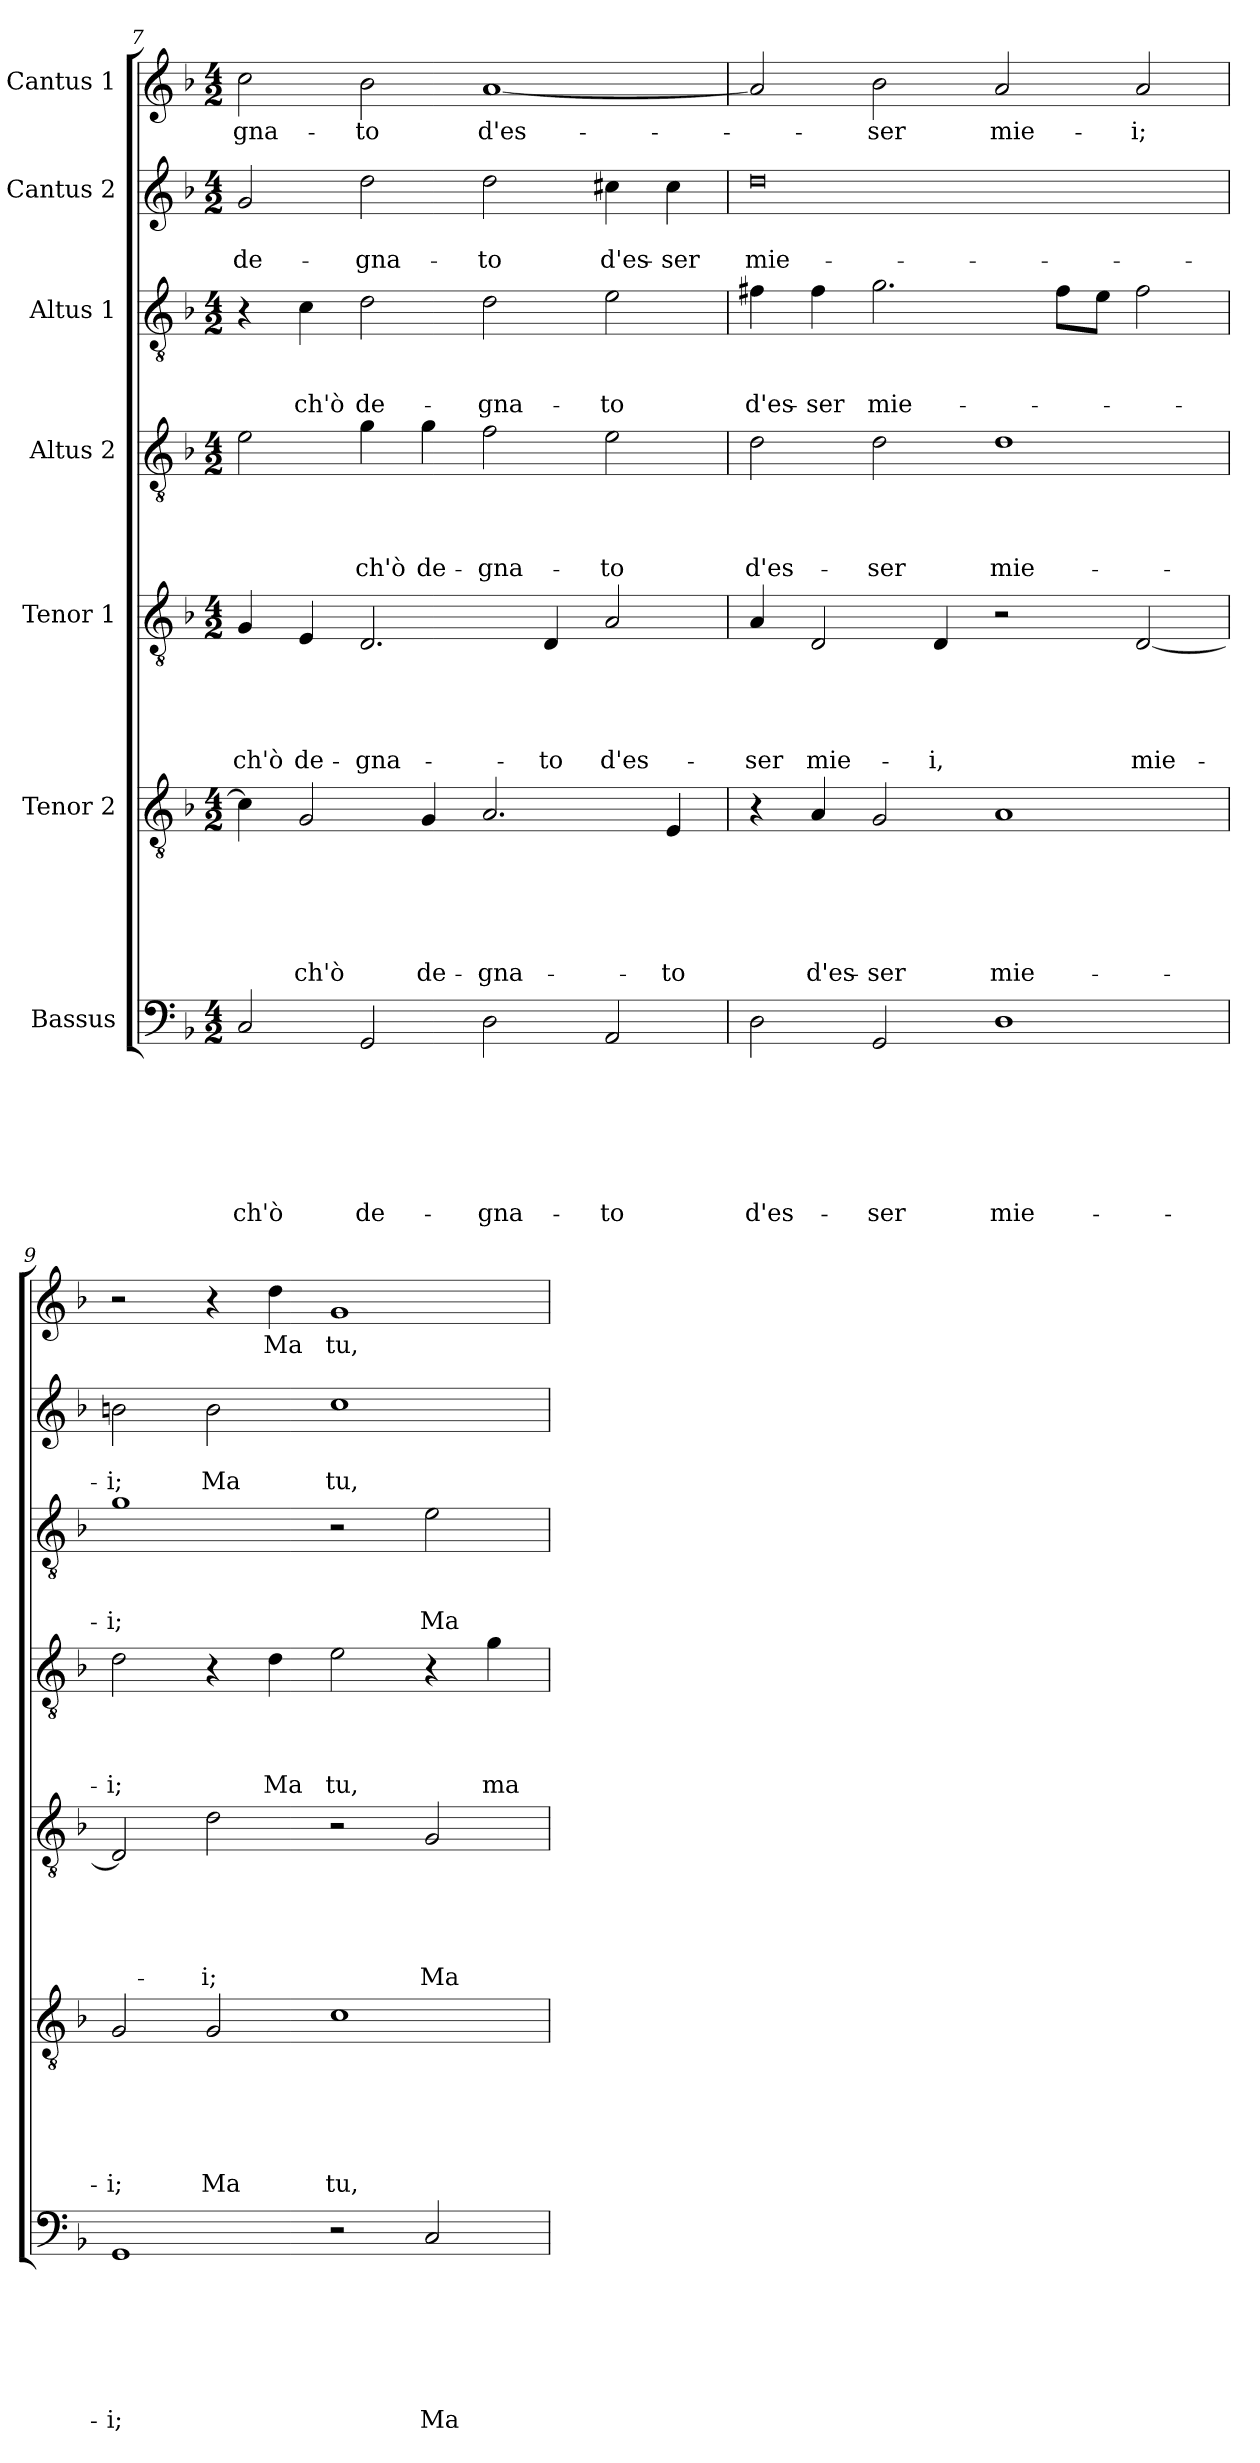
**kern	**text	**text	**text	**text	**text	**text	**text	**kern	**text	**text	**text	**text	**text	**text	**kern	**text	**text	**text	**text	**text	**kern	**text	**text	**text	**text	**kern	**text	**text	**text	**kern	**text	**text	**kern	**text
*part7	*part7	*part7	*part7	*part7	*part7	*part7	*part7	*part6	*part6	*part6	*part6	*part6	*part6	*part6	*part5	*part5	*part5	*part5	*part5	*part5	*part4	*part4	*part4	*part4	*part4	*part3	*part3	*part3	*part3	*part2	*part2	*part2	*part1	*part1
*staff7	*staff7	*staff7	*staff7	*staff7	*staff7	*staff7	*staff7	*staff6	*staff6	*staff6	*staff6	*staff6	*staff6	*staff6	*staff5	*staff5	*staff5	*staff5	*staff5	*staff5	*staff4	*staff4	*staff4	*staff4	*staff4	*staff3	*staff3	*staff3	*staff3	*staff2	*staff2	*staff2	*staff1	*staff1
*I"Bassus	*	*	*	*	*	*	*	*I"Tenor 2	*	*	*	*	*	*	*I"Tenor 1	*	*	*	*	*	*I"Altus 2	*	*	*	*	*I"Altus 1	*	*	*	*I"Cantus 2	*	*	*I"Cantus 1	*
*clefF4	*	*	*	*	*	*	*	*clefGv2	*	*	*	*	*	*	*clefGv2	*	*	*	*	*	*clefGv2	*	*	*	*	*clefGv2	*	*	*	*clefG2	*	*	*clefG2	*
*k[b-]	*	*	*	*	*	*	*	*k[b-]	*	*	*	*	*	*	*k[b-]	*	*	*	*	*	*k[b-]	*	*	*	*	*k[b-]	*	*	*	*k[b-]	*	*	*k[b-]	*
*d:	*	*	*	*	*	*	*	*d:	*	*	*	*	*	*	*d:	*	*	*	*	*	*d:	*	*	*	*	*d:	*	*	*	*d:	*	*	*d:	*
*M4/2	*	*	*	*	*	*	*	*M4/2	*	*	*	*	*	*	*M4/2	*	*	*	*	*	*M4/2	*	*	*	*	*M4/2	*	*	*	*M4/2	*	*	*M4/2	*
=7	=7	=7	=7	=7	=7	=7	=7	=7	=7	=7	=7	=7	=7	=7	=7	=7	=7	=7	=7	=7	=7	=7	=7	=7	=7	=7	=7	=7	=7	=7	=7	=7	=7	=7
!	!	!	!	!	!	!	!LO:LY:b	!	!	!	!	!	!	!	!	!	!	!	!	!LO:LY:b	!	!	!	!	!	!	!	!	!	!	!	!LO:LY:b	!	!LO:LY:b
2C/	.	.	.	.	.	.	ch'ò	4c\]	.	.	.	.	.	.	4G/	.	.	.	.	ch'ò	2e\	.	.	.	.	4r	.	.	.	2g/	.	de-	2cc\	-gna-
!	!	!	!	!	!	!	!	!	!	!	!	!	!	!LO:LY:b	!	!	!	!	!	!LO:LY:b	!	!	!	!	!	!	!	!	!LO:LY:b	!	!	!	!	!
.	.	.	.	.	.	.	.	2G/	.	.	.	.	.	ch'ò	4E/	.	.	.	.	de-	.	.	.	.	.	4c\	.	.	ch'ò	.	.	.	.	.
!	!	!	!	!	!	!	!LO:LY:b	!	!	!	!	!	!	!	!	!	!	!	!	!LO:LY:b	!	!	!	!	!LO:LY:b	!	!	!	!LO:LY:b	!	!	!LO:LY:b	!	!LO:LY:b
2GG/	.	.	.	.	.	.	de-	.	.	.	.	.	.	.	2.D/	.	.	.	.	-gna-	4g\	.	.	.	ch'ò	2d\	.	.	de-	2dd\	.	-gna-	2b-\	-to
!	!	!	!	!	!	!	!	!	!	!	!	!	!	!LO:LY:b	!	!	!	!	!	!	!	!	!	!	!LO:LY:b	!	!	!	!	!	!	!	!	!
.	.	.	.	.	.	.	.	4G/	.	.	.	.	.	de-	.	.	.	.	.	.	4g\	.	.	.	de-	.	.	.	.	.	.	.	.	.
!	!	!	!	!	!	!	!LO:LY:b	!	!	!	!	!	!	!LO:LY:b	!	!	!	!	!	!	!	!	!	!	!LO:LY:b	!	!	!	!LO:LY:b	!	!	!LO:LY:b	!	!LO:LY:b
2D\	.	.	.	.	.	.	-gna-	2.A/	.	.	.	.	.	-gna-	.	.	.	.	.	.	2f\	.	.	.	-gna-	2d\	.	.	-gna-	2dd\	.	-to	[1a	d'es-
!	!	!	!	!	!	!	!	!	!	!	!	!	!	!	!	!	!	!	!	!LO:LY:b	!	!	!	!	!	!	!	!	!	!	!	!	!	!
.	.	.	.	.	.	.	.	.	.	.	.	.	.	.	4D/	.	.	.	.	-to	.	.	.	.	.	.	.	.	.	.	.	.	.	.
!	!	!	!	!	!	!	!LO:LY:b	!	!	!	!	!	!	!	!	!	!	!	!	!LO:LY:b	!	!	!	!	!LO:LY:b	!	!	!	!LO:LY:b	!	!	!LO:LY:b	!	!
2AA/	.	.	.	.	.	.	-to	.	.	.	.	.	.	.	2A/	.	.	.	.	d'es-	2e\	.	.	.	-to	2e\	.	.	-to	4cc#X\	.	d'es-	.	.
!	!	!	!	!	!	!	!	!	!	!	!	!	!	!LO:LY:b	!	!	!	!	!	!	!	!	!	!	!	!	!	!	!	!	!	!LO:LY:b	!	!
.	.	.	.	.	.	.	.	4E/	.	.	.	.	.	-to	.	.	.	.	.	.	.	.	.	.	.	.	.	.	.	4cc#\	.	-ser	.	.
=8	=8	=8	=8	=8	=8	=8	=8	=8	=8	=8	=8	=8	=8	=8	=8	=8	=8	=8	=8	=8	=8	=8	=8	=8	=8	=8	=8	=8	=8	=8	=8	=8	=8	=8
!	!	!	!	!	!	!	!LO:LY:b	!	!	!	!	!	!	!	!	!	!	!	!	!LO:LY:b	!	!	!	!	!LO:LY:b	!	!	!	!LO:LY:b	!	!	!LO:LY:b	!	!
2D\	.	.	.	.	.	.	d'es-	4r	.	.	.	.	.	.	4A/	.	.	.	.	-ser	2d\	.	.	.	d'es-	4f#X\	.	.	d'es-	0dd	.	mie-	2a/]	.
!	!	!	!	!	!	!	!	!	!	!	!	!	!	!LO:LY:b	!	!	!	!	!	!LO:LY:b	!	!	!	!	!	!	!	!	!LO:LY:b	!	!	!	!	!
.	.	.	.	.	.	.	.	4A/	.	.	.	.	.	d'es-	2D/	.	.	.	.	mie-	.	.	.	.	.	4f#\	.	.	-ser	.	.	.	.	.
!	!	!	!	!	!	!	!LO:LY:b	!	!	!	!	!	!	!LO:LY:b	!	!	!	!	!	!	!	!	!	!	!LO:LY:b	!	!	!	!LO:LY:b	!	!	!	!	!LO:LY:b
2GG/	.	.	.	.	.	.	-ser	2G/	.	.	.	.	.	-ser	.	.	.	.	.	.	2d\	.	.	.	-ser	2.g\	.	.	mie-	.	.	.	2b-\	-ser
!	!	!	!	!	!	!	!	!	!	!	!	!	!	!	!	!	!	!	!	!LO:LY:b	!	!	!	!	!	!	!	!	!	!	!	!	!	!
.	.	.	.	.	.	.	.	.	.	.	.	.	.	.	4D/	.	.	.	.	-i,	.	.	.	.	.	.	.	.	.	.	.	.	.	.
!	!	!	!	!	!	!	!LO:LY:b	!	!	!	!	!	!	!LO:LY:b	!	!	!	!	!	!	!	!	!	!	!LO:LY:b	!	!	!	!	!	!	!	!	!LO:LY:b
1D	.	.	.	.	.	.	mie-	1A	.	.	.	.	.	mie-	2r	.	.	.	.	.	1d	.	.	.	mie-	.	.	.	.	.	.	.	2a/	mie-
.	.	.	.	.	.	.	.	.	.	.	.	.	.	.	.	.	.	.	.	.	.	.	.	.	.	8f#\L	.	.	.	.	.	.	.	.
.	.	.	.	.	.	.	.	.	.	.	.	.	.	.	.	.	.	.	.	.	.	.	.	.	.	8e\J	.	.	.	.	.	.	.	.
!	!	!	!	!	!	!	!	!	!	!	!	!	!	!	!	!	!	!	!	!LO:LY:b	!	!	!	!	!	!	!	!	!	!	!	!	!	!LO:LY:b
.	.	.	.	.	.	.	.	.	.	.	.	.	.	.	[2D/	.	.	.	.	mie-	.	.	.	.	.	2f#\	.	.	.	.	.	.	2a/	-i;
!!LO:PB:g=z
=9	=9	=9	=9	=9	=9	=9	=9	=9	=9	=9	=9	=9	=9	=9	=9	=9	=9	=9	=9	=9	=9	=9	=9	=9	=9	=9	=9	=9	=9	=9	=9	=9	=9	=9
!	!	!	!	!	!	!	!LO:LY:b	!	!	!	!	!	!	!LO:LY:b	!	!	!	!	!	!	!	!	!	!	!LO:LY:b	!	!	!	!LO:LY:b	!	!	!LO:LY:b	!	!
1GG	.	.	.	.	.	.	-i;	2G/	.	.	.	.	.	-i;	2D/]	.	.	.	.	.	2d\	.	.	.	-i;	1g	.	.	-i;	2bn\	.	-i;	2r	.
!	!	!	!	!	!	!	!	!	!	!	!	!	!	!LO:LY:b	!	!	!	!	!	!LO:LY:b	!	!	!	!	!	!	!	!	!	!	!	!LO:LY:b	!	!
.	.	.	.	.	.	.	.	2G/	.	.	.	.	.	Ma	2d\	.	.	.	.	-i;	4r	.	.	.	.	.	.	.	.	2b\	.	Ma	4r	.
!	!	!	!	!	!	!	!	!	!	!	!	!	!	!	!	!	!	!	!	!	!	!	!	!	!LO:LY:b	!	!	!	!	!	!	!	!	!LO:LY:b
.	.	.	.	.	.	.	.	.	.	.	.	.	.	.	.	.	.	.	.	.	4d\	.	.	.	Ma	.	.	.	.	.	.	.	4dd\	Ma
!	!	!	!	!	!	!	!	!	!	!	!	!	!	!LO:LY:b	!	!	!	!	!	!	!	!	!	!	!LO:LY:b	!	!	!	!	!	!	!LO:LY:b	!	!LO:LY:b
2r	.	.	.	.	.	.	.	1c	.	.	.	.	.	tu,	2r	.	.	.	.	.	2e\	.	.	.	tu,	2r	.	.	.	1cc	.	tu,	1g	tu,
!	!	!	!	!	!	!	!LO:LY:b	!	!	!	!	!	!	!	!	!	!	!	!	!LO:LY:b	!	!	!	!	!	!	!	!	!LO:LY:b	!	!	!	!	!
2C/	.	.	.	.	.	.	Ma	.	.	.	.	.	.	.	2G/	.	.	.	.	Ma	4r	.	.	.	.	2e\	.	.	Ma	.	.	.	.	.
!	!	!	!	!	!	!	!	!	!	!	!	!	!	!	!	!	!	!	!	!	!	!	!	!	!LO:LY:b	!	!	!	!	!	!	!	!	!
.	.	.	.	.	.	.	.	.	.	.	.	.	.	.	.	.	.	.	.	.	4g\	.	.	.	ma	.	.	.	.	.	.	.	.	.
=	=	=	=	=	=	=	=	=	=	=	=	=	=	=	=	=	=	=	=	=	=	=	=	=	=	=	=	=	=	=	=	=	=	=
*-	*-	*-	*-	*-	*-	*-	*-	*-	*-	*-	*-	*-	*-	*-	*-	*-	*-	*-	*-	*-	*-	*-	*-	*-	*-	*-	*-	*-	*-	*-	*-	*-	*-	*-
